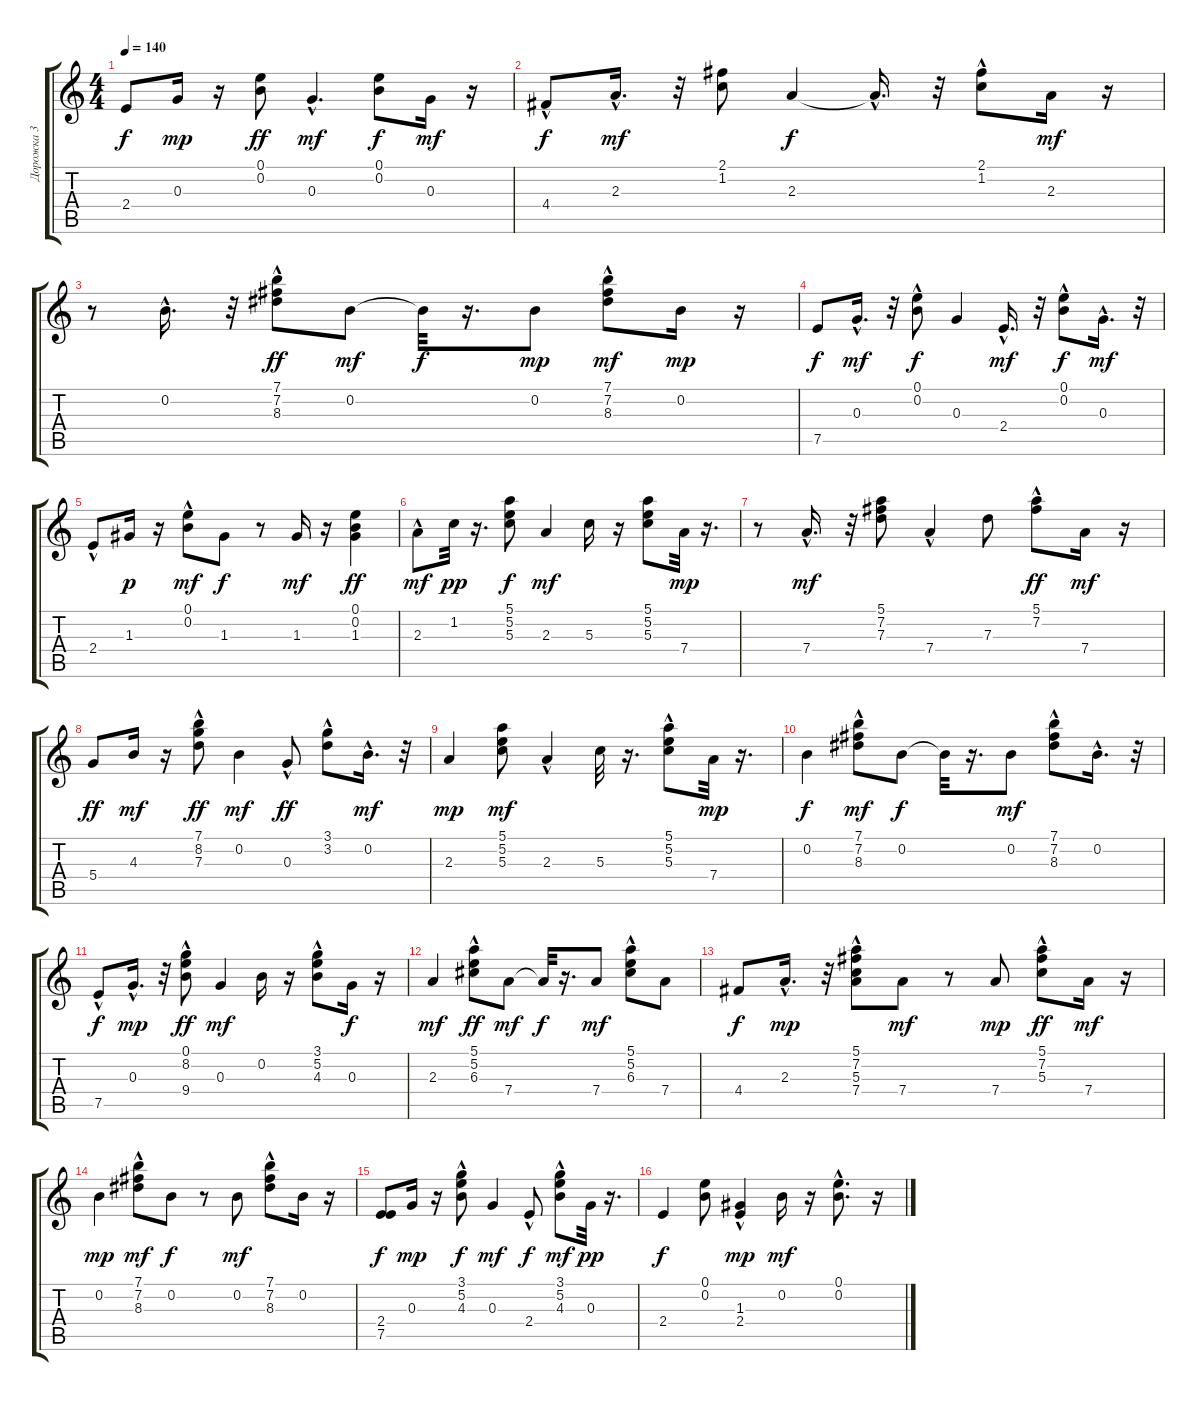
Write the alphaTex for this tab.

\track ("Дорожка 3" "Дорожка 3") {instrument acousticguitarsteel}
\staff {score tabs}
\tuning (E4 B3 G3 D3 A2 E2) {hide}
\ts (4 4)
\tempo 140
\clef g2
\ks c
2.4.8{dy f} 0.3.16{dy mp} r.16 (0.1 0.2).8{dy ff} 0.3{hac}.4{d dy mf} (0.1 0.2).8{dy f} 0.3.16{dy mf} r.16 |
4.4{hac}.8{dy f} 2.3{hac}.16{d dy mf} r.32 (2.1 1.2).8 2.3.4{dy f} 2.3{hac t}.16{d} r.32 (2.1{hac} 1.2).8 2.3.16{dy mf} r.16 |
r.8 0.2{hac}.16{d} r.32 (7.1{hac} 7.2{hac} 8.3{hac}).8{dy ff} 0.2.8{dy mf} 0.2{t}.32{dy f} r.16{d} 0.2.8{dy mp} (7.1 7.2 8.3{hac}).8{dy mf} 0.2.16{dy mp} r.16 |
7.5.8{dy f} 0.3{hac}.16{d dy mf} r.32 (0.1{hac} 0.2{hac}).8{dy f} 0.3.4 2.4{hac}.16{d dy mf} r.32 (0.1{hac} 0.2{hac}).8{dy f} 0.3{hac}.16{d dy mf} r.32 |
2.4{hac}.8 1.3.16{dy p} r.16 (0.1{hac} 0.2{hac}).8{dy mf} 1.3.8{dy f} r.8 1.3.16{dy mf} r.16 (0.1 0.2 1.3).4{dy ff} |
2.3{hac}.8{dy mf} 1.2.32{dy pp} r.16{d} (5.1 5.2 5.3).8{dy f} 2.3.4{dy mf} 5.3.16 r.16 (5.1 5.2 5.3).8 7.4.32{dy mp} r.16{d} |
r.8 7.4{hac}.16{d dy mf} r.32 (5.1 7.2 7.3).8 7.4{hac}.4 7.3.8 (5.1{hac} 7.2).8{dy ff} 7.4.16{dy mf} r.16 |
5.4.8{dy ff} 4.3.16{dy mf} r.16 (7.1{hac} 8.2{hac} 7.3{hac}).8{dy ff} 0.2.4{dy mf} 0.3{hac}.8{dy ff} (3.1{hac} 3.2{hac}).8 0.2{hac}.16{d dy mf} r.32 |
2.3.4{dy mp volume 12} (5.1 5.2 5.3).8{dy mf} 2.3{hac}.4 5.3.32 r.16{d} (5.1{hac} 5.2{hac} 5.3{hac}).8 7.4.32{dy mp} r.16{d} |
0.2.4{dy f} (7.1{hac} 7.2{hac} 8.3{hac}).8{dy mf} 0.2.8{dy f} 0.2{t}.32 r.16{d} 0.2.8{dy mf} (7.1 7.2 8.3{hac}).8 0.2{hac}.16{d} r.32 |
7.5{hac}.8{dy f} 0.3{hac}.16{d dy mp} r.32 (0.1 8.2 9.4{hac}).8{dy ff} 0.3.4{dy mf} 0.2.16 r.16 (3.1 5.2{hac} 4.3{hac}).8 0.3.16{dy f} r.16 |
2.3.4{dy mf} (5.1{hac} 5.2{hac} 6.3{hac}).8{dy ff} 7.4.8{dy mf} 7.4{t}.32{dy f} r.16{d} 7.4.8{dy mf} (5.1{hac} 5.2{hac} 6.3{hac}).8 7.4.8 |
4.4.8{dy f} 2.3{hac}.16{d dy mp} r.32 (5.1{hac} 7.2{hac} 5.3 7.4).8 7.4.8{dy mf} r.8 7.4.8{dy mp} (5.1{hac} 7.2{hac} 5.3{hac}).8{dy ff} 7.4.16{dy mf} r.16 |
0.2.4{dy mp} (7.1 7.2{hac} 8.3{hac}).8{dy mf} 0.2.8{dy f} r.8 0.2.8{dy mf} (7.1 7.2 8.3{hac}).8 0.2.16 r.16 |
(2.4 7.5).8{dy f volume 12} 0.3.16{dy mp} r.16 (3.1{hac} 5.2{hac} 4.3).8{dy f} 0.3.4{dy mf} 2.4{hac}.8{dy f} (3.1{hac} 5.2{hac} 4.3{hac}).8{dy mf} 0.3.32{dy pp} r.16{d} |
2.4.4{dy f} (0.1 0.2).8 (1.3{hac} 2.4{hac}).4{dy mp} 0.2.16{dy mf} r.16 (0.1{hac} 0.2).8{d} r.16
